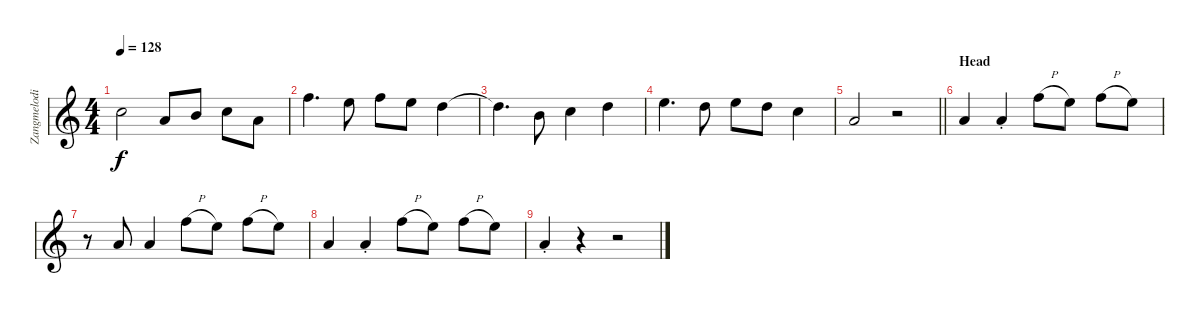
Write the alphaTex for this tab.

\track ("Zangmelodie" "Zangmelodi") {instrument distortionguitar}
\staff {score}
\tuning (E4 B3 G3 D3 A2 E2) {hide}
\ts (4 4)
\tempo 128
\clef g2
\ks c
1.2{t}.2{dy f} 2.3.8 0.2.8 1.2.8 2.3.8 |
1.1.4{d} 0.1.8 1.1.8 0.1.8 3.2.4 |
3.2{t}.4{d} 0.2.8 1.2.4 3.2.4 |
0.1.4{d} 3.2.8 0.1.8 3.2.8 1.2.4 |
\barLineRight lightlight
2.3.2 r.2 |
\section ("" "Head")
2.3.4 2.3{st}.4 1.1{h}.8 0.1.8 1.1{h}.8 0.1.8 |
r.8 2.3.8 2.3.4 1.1{h}.8 0.1.8 1.1{h}.8 0.1.8 |
2.3.4 2.3{st}.4 1.1{h}.8 0.1.8 1.1{h}.8 0.1.8 |
2.3{st}.4 r.4 r.2
